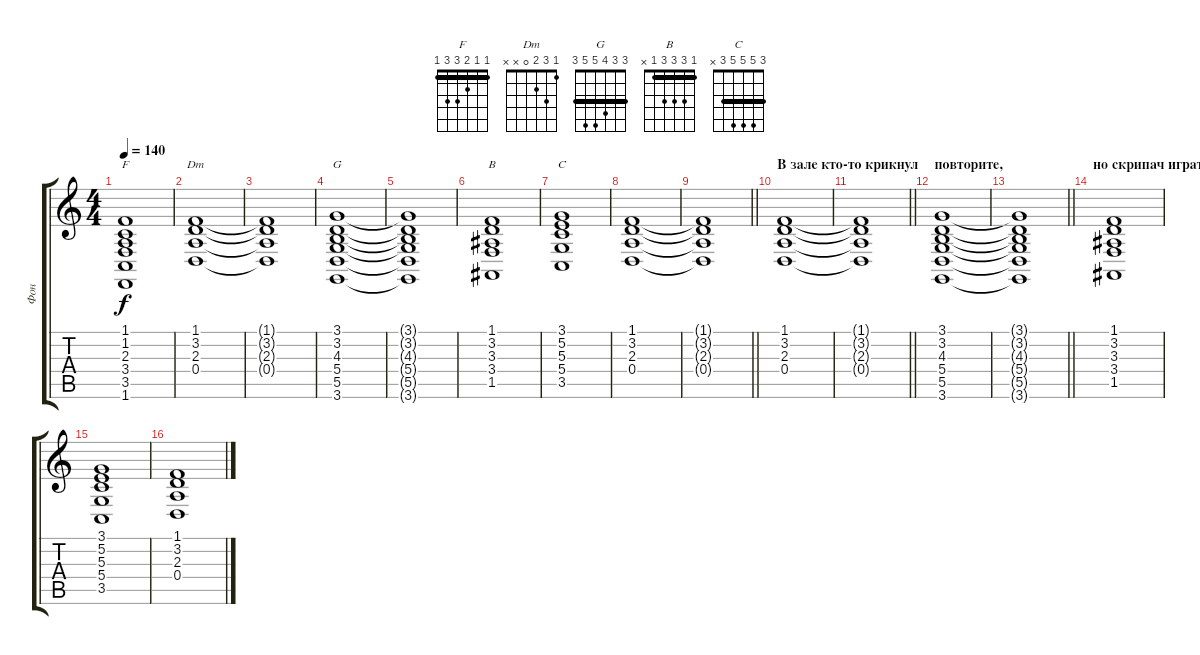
\track ("Фон" "Фон") {instrument pad2warm}
\staff {score tabs}
\tuning (E4 B3 G3 D3 A2 E2) {hide}
\chord ("F" 1 1 2 3 3 1) {barre 1}
\chord ("Dm" 1 3 2 0 x x)
\chord ("G" 3 3 4 5 5 3) {barre 3}
\chord ("В" 1 3 3 3 1 x) {barre 1}
\chord ("C" 3 5 5 5 3 x) {barre 3}
\ts (4 4)
\tempo 140
\clef g2
\ks c
(1.1{t} 1.2{t} 2.3{t} 3.4{t} 3.5{t} 1.6{t}).1{ch "F" dy f} |
(1.1 3.2 2.3 0.4).1{ch "Dm"} |
(1.1{t} 3.2{t} 2.3{t} 0.4{t}).1 |
(3.1 3.2 4.3 5.4 5.5 3.6).1{ch "G"} |
(3.1{t} 3.2{t} 4.3{t} 5.4{t} 5.5{t} 3.6{t}).1 |
(1.1 3.2 3.3 3.4 1.5).1{ch "В"} |
(3.1 5.2 5.3 5.4 3.5).1{ch "C"} |
(1.1 3.2 2.3 0.4).1 |
\barLineRight lightlight
(1.1{t} 3.2{t} 2.3{t} 0.4{t}).1 |
\section ("" "В зале кто-то крикнул ")
(1.1 3.2 2.3 0.4).1 |
\barLineRight lightlight
(1.1{t} 3.2{t} 2.3{t} 0.4{t}).1 |
\section ("" "повторите, ")
(3.1 3.2 4.3 5.4 5.5 3.6).1 |
\barLineRight lightlight
(3.1{t} 3.2{t} 4.3{t} 5.4{t} 5.5{t} 3.6{t}).1 |
\section ("" "но скрипач играть уже не мог...")
(1.1 3.2 3.3 3.4 1.5).1 |
(3.1 5.2 5.3 5.4 3.5).1 |
(1.1 3.2 2.3 0.4).1
